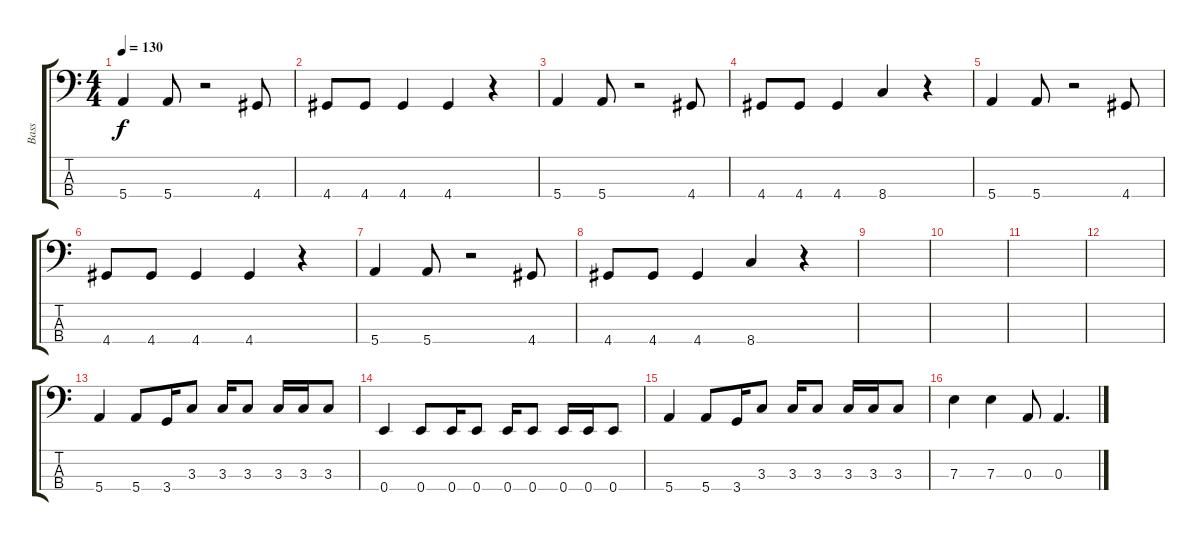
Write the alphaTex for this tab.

\track ("Bass" "Bass") {instrument electricbasspick}
\staff {score tabs}
\tuning (G2 D2 A1 E1) {hide}
\ts (4 4)
\tempo 130
\clef f4
\ks c
5.4.4{dy f} 5.4.8 r.2 4.4.8 |
4.4.8 4.4.8 4.4.4 4.4.4 r.4 |
5.4.4 5.4.8 r.2 4.4.8 |
4.4.8 4.4.8 4.4.4 8.4.4 r.4 |
5.4.4 5.4.8 r.2 4.4.8 |
4.4.8 4.4.8 4.4.4 4.4.4 r.4 |
5.4.4 5.4.8 r.2 4.4.8 |
4.4.8 4.4.8 4.4.4 8.4.4 r.4 |
|
|
|
|
5.4.4 5.4.8 3.4.16 3.3.8 3.3.16 3.3.8 3.3.16 3.3.16 3.3.8 |
0.4.4 0.4.8 0.4.16 0.4.8 0.4.16 0.4.8 0.4.16 0.4.16 0.4.8 |
5.4.4 5.4.8 3.4.16 3.3.8 3.3.16 3.3.8 3.3.16 3.3.16 3.3.8 |
7.3.4 7.3.4 0.3.8 0.3.4{d}
